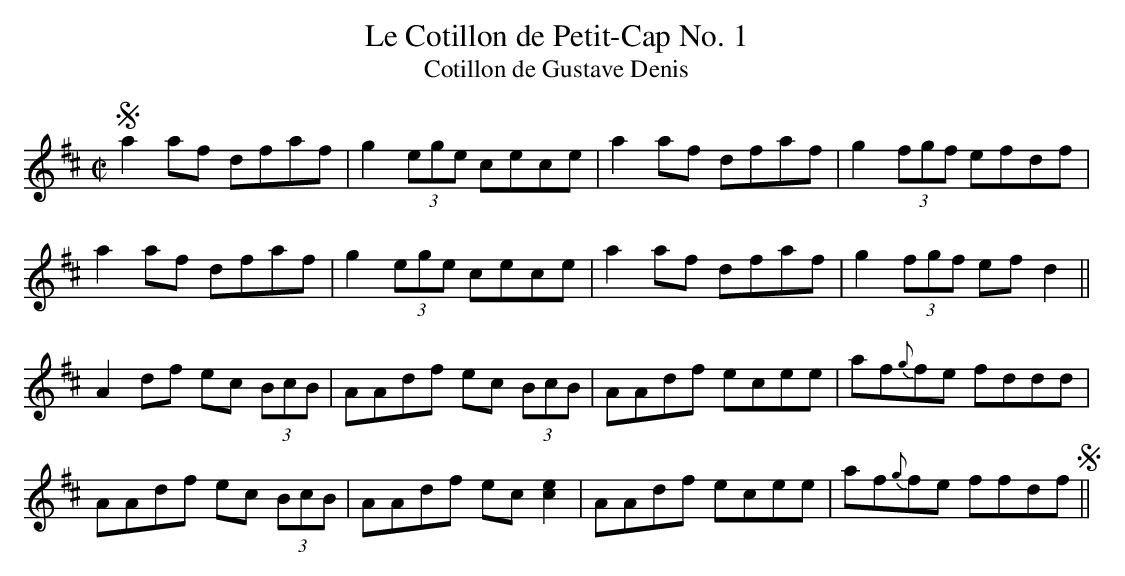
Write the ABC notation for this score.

X:1
T:Cotillon de Petit-Cap No. 1, Le
T:Cotillon de Gustave Denis
M:C|
L:1/8
K:D
Sa2 af dfaf|g2 (3ege cece|a2 af dfaf|g2 (3fgf efdf|
a2 af dfaf|g2 (3ege cece|a2 af dfaf|g2 (3fgf efd2||
A2 df ec (3BcB|AAdf ec (3BcB|AAdf ecee|af{g}fe fddd|
AAdf ec (3BcB|AAdf ec [c2e2]|AAdf ecee|af{g}fe ffdfS||
